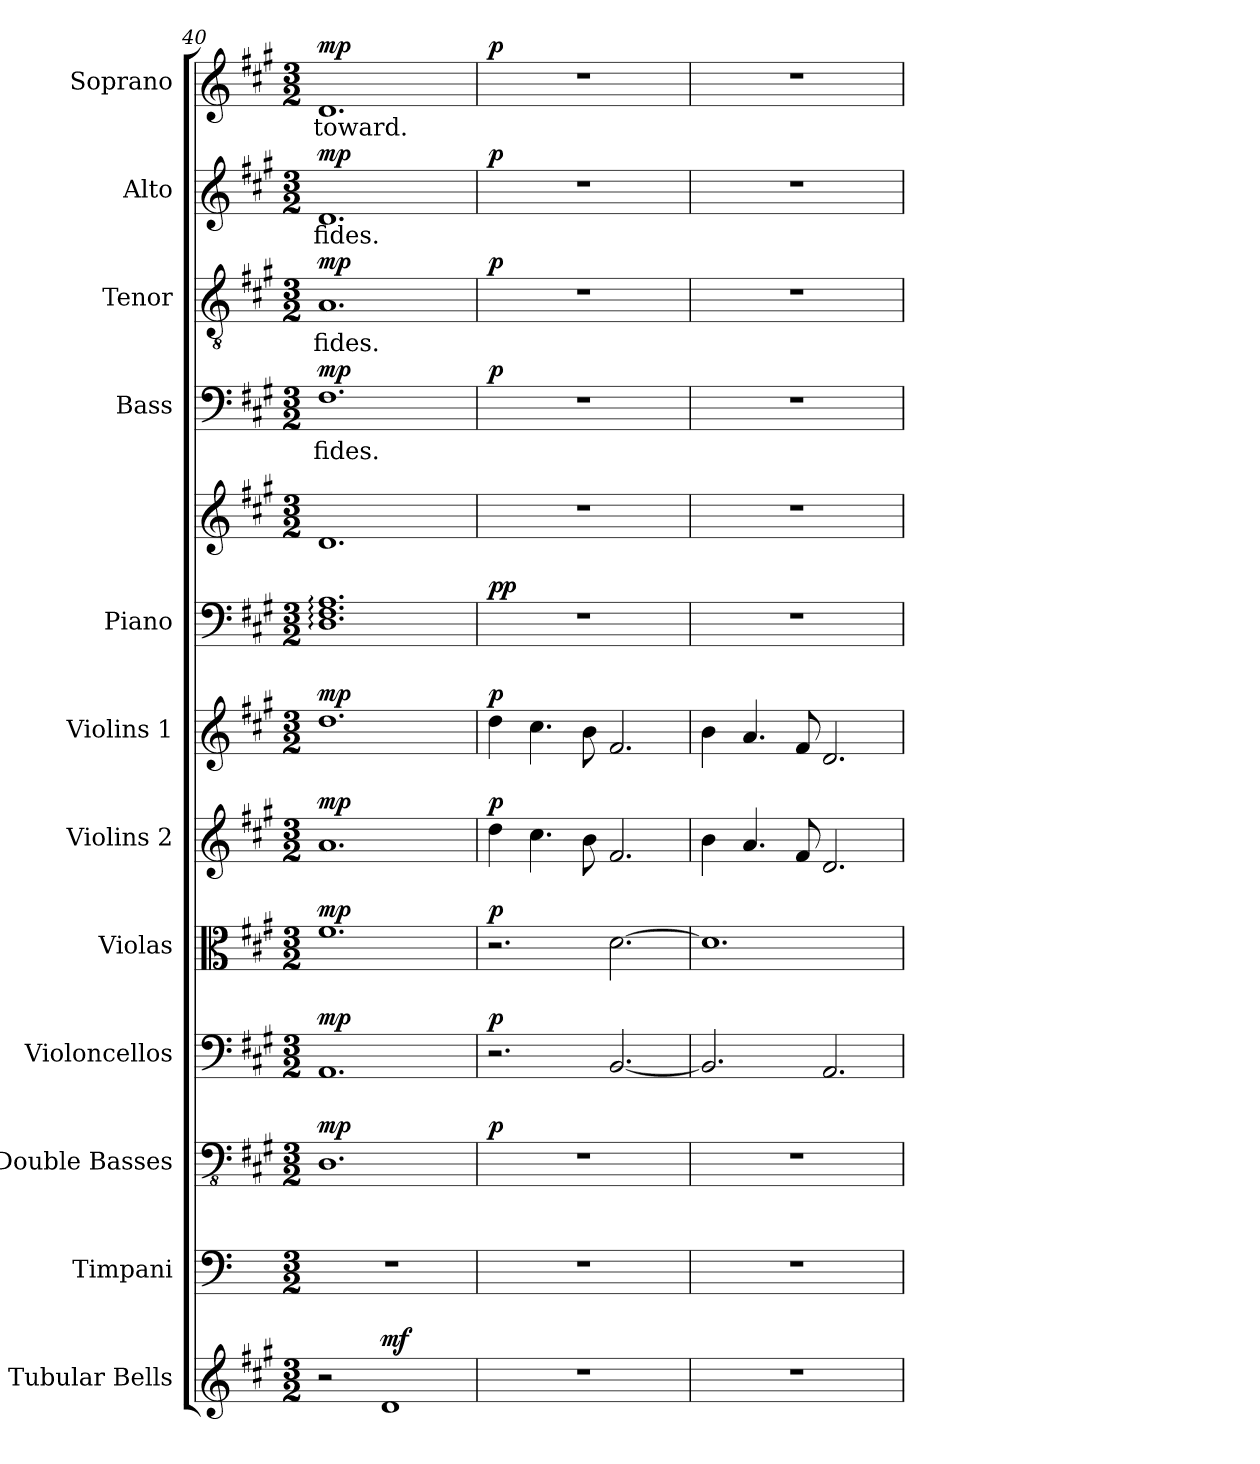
**kern	**dynam	**kern	**kern	**dynam	**kern	**dynam	**kern	**dynam	**kern	**dynam	**kern	**dynam	**kern	**kern	**dynam	**kern	**text	**dynam	**kern	**text	**dynam	**kern	**text	**dynam	**kern	**text	**dynam
*part12	*part12	*part11	*part10	*part10	*part9	*part9	*part8	*part8	*part7	*part7	*part6	*part6	*part5	*part5	*part5	*part4	*part4	*part4	*part3	*part3	*part3	*part2	*part2	*part2	*part1	*part1	*part1
*staff13	*staff13	*staff12	*staff11	*staff11	*staff10	*staff10	*staff9	*staff9	*staff8	*staff8	*staff7	*staff7	*staff6	*staff5	*staff5/6	*staff4	*staff4	*staff4	*staff3	*staff3	*staff3	*staff2	*staff2	*staff2	*staff1	*staff1	*staff1
*I"Tubular Bells	*	*I"Timpani	*I"Double Basses	*	*I"Violoncellos	*	*I"Violas	*	*I"Violins 2	*	*I"Violins 1	*	*I"Piano	*	*	*I"Bass	*	*	*I"Tenor	*	*	*I"Alto	*	*	*I"Soprano	*	*
*I'Tu. Be.	*	*I'Timp.	*I'Dbs.	*	*I'Vlcs.	*	*I'Vlas.	*	*I'Vlns. 2	*	*I'Vlns. 1	*	*I'Pno.	*	*	*I'B.	*	*	*I'T.	*	*	*I'A.	*	*	*I'S.	*	*
!!LO:PB:g=z
*clefG2	*	*clefF4	*clefFv4	*	*clefF4	*	*clefC3	*	*clefG2	*	*clefG2	*	*clefF4	*clefG2	*	*clefF4	*	*	*clefGv2	*	*	*clefG2	*	*	*clefG2	*	*
*k[f#c#g#]	*	*k[]	*k[f#c#g#]	*	*k[f#c#g#]	*	*k[f#c#g#]	*	*k[f#c#g#]	*	*k[f#c#g#]	*	*k[f#c#g#]	*k[f#c#g#]	*	*k[f#c#g#]	*	*	*k[f#c#g#]	*	*	*k[f#c#g#]	*	*	*k[f#c#g#]	*	*
*A:	*	*C:	*A:	*	*A:	*	*A:	*	*A:	*	*A:	*	*A:	*A:	*	*A:	*	*	*A:	*	*	*A:	*	*	*A:	*	*
*M3/2	*	*M3/2	*M3/2	*	*M3/2	*	*M3/2	*	*M3/2	*	*M3/2	*	*M3/2	*M3/2	*	*M3/2	*	*	*M3/2	*	*	*M3/2	*	*	*M3/2	*	*
=40	=40	=40	=40	=40	=40	=40	=40	=40	=40	=40	=40	=40	=40	=40	=40	=40	=40	=40	=40	=40	=40	=40	=40	=40	=40	=40	=40
!	!	!	!	!LO:DY:a	!	!LO:DY:a	!	!LO:DY:a	!	!LO:DY:a	!	!LO:DY:a	!	!	!	!	!	!LO:DY:a	!	!	!LO:DY:a	!	!	!LO:DY:a	!	!	!LO:DY:a
2r	.	1.r	1.DD	mp	1.AA	mp	1.f#	mp	1.a	mp	1.dd	mp	1.D: 1.F#: 1.A:	1.d	.	1.F#	-fides.	mp	1.A	-fides.	mp	1.d	-fides.	mp	1.d	toward.	mp
!	!LO:DY:a	!	!	!	!	!	!	!	!	!	!	!	!	!	!	!	!	!	!	!	!	!	!	!	!	!	!
1d	mf	.	.	.	.	.	.	.	.	.	.	.	.	.	.	.	.	.	.	.	.	.	.	.	.	.	.
=41	=41	=41	=41	=41	=41	=41	=41	=41	=41	=41	=41	=41	=41	=41	=41	=41	=41	=41	=41	=41	=41	=41	=41	=41	=41	=41	=41
!	!	!	!	!LO:DY:a	!	!LO:DY:a	!	!LO:DY:a	!	!LO:DY:a	!	!LO:DY:a	!	!	!LO:DY:a=2	!	!	!	!	!	!	!	!	!	!	!	!
!	!	!	!	!	!	!	!	!	!	!	!	!	!	!	!LO:DY:n=1:a	!	!	!LO:DY:a	!	!	!LO:DY:a	!	!	!LO:DY:a	!	!	!LO:DY:a
1.r	.	1.r	1.r	p	2.r	p	2.r	p	4dd\	p	4dd\	p	1.r	1.r	p p	1.r	.	p	1.r	.	p	1.r	.	p	1.r	.	p
.	.	.	.	.	.	.	.	.	4.cc#\	.	4.cc#\	.	.	.	.	.	.	.	.	.	.	.	.	.	.	.	.
.	.	.	.	.	.	.	.	.	8b\	.	8b\	.	.	.	.	.	.	.	.	.	.	.	.	.	.	.	.
.	.	.	.	.	[2.BB/	.	[2.d\	.	2.f#/	.	2.f#/	.	.	.	.	.	.	.	.	.	.	.	.	.	.	.	.
=42	=42	=42	=42	=42	=42	=42	=42	=42	=42	=42	=42	=42	=42	=42	=42	=42	=42	=42	=42	=42	=42	=42	=42	=42	=42	=42	=42
1.r	.	1.r	1.r	.	2.BB/]	.	1.d]	.	4b\	.	4b\	.	1.r	1.r	.	1.r	.	.	1.r	.	.	1.r	.	.	1.r	.	.
.	.	.	.	.	.	.	.	.	4.a/	.	4.a/	.	.	.	.	.	.	.	.	.	.	.	.	.	.	.	.
.	.	.	.	.	.	.	.	.	8f#/	.	8f#/	.	.	.	.	.	.	.	.	.	.	.	.	.	.	.	.
.	.	.	.	.	2.AA/	.	.	.	2.d/	.	2.d/	.	.	.	.	.	.	.	.	.	.	.	.	.	.	.	.
=	=	=	=	=	=	=	=	=	=	=	=	=	=	=	=	=	=	=	=	=	=	=	=	=	=	=	=
*-	*-	*-	*-	*-	*-	*-	*-	*-	*-	*-	*-	*-	*-	*-	*-	*-	*-	*-	*-	*-	*-	*-	*-	*-	*-	*-	*-
